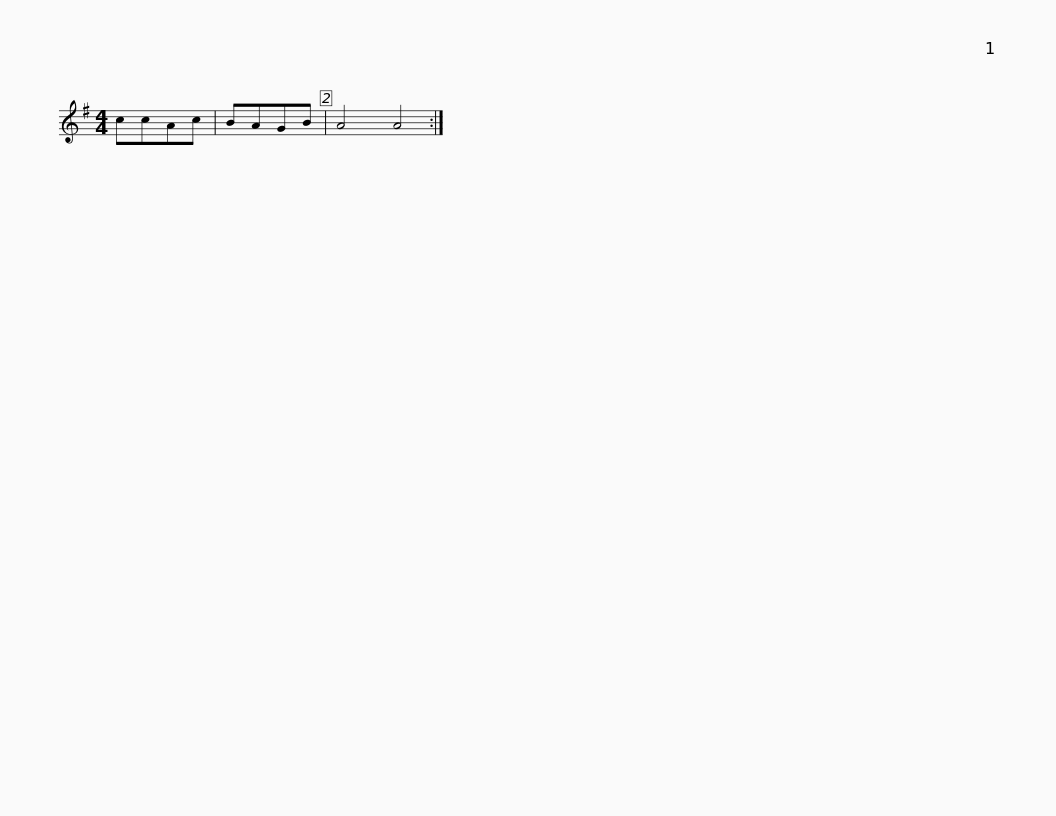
X:1
L:1/8
M:4/4
I:linebreak $
K:G
V:1 treble
V:1
 ccAc | BAGB | A4 A4 :| %3
